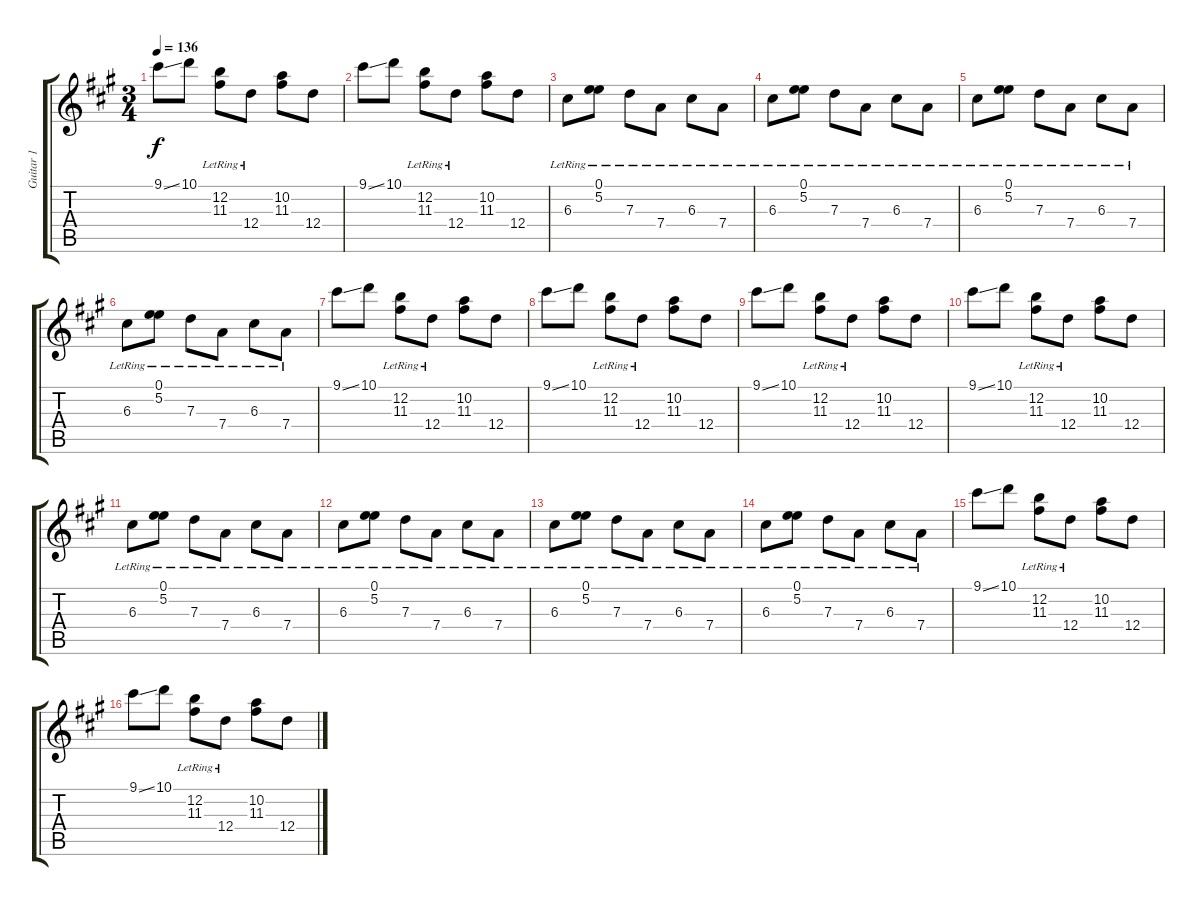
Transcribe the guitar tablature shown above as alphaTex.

\track ("Guitar 1" "Guitar 1") {instrument electricguitarjazz}
\staff {score tabs}
\tuning (E4 B3 G3 D3 A2 E2) {hide}
\ts (3 4)
\tempo 136
\clef g2
\ks a
9.1{ss}.8{dy f} 10.1.8 (12.2{lr} 11.3{lr}).8 12.4{lr}.8 (10.2 11.3).8 12.4.8 |
9.1{ss}.8 10.1.8 (12.2{lr} 11.3{lr}).8 12.4{lr}.8 (10.2 11.3).8 12.4.8 |
6.3{lr}.8 (0.1{lr} 5.2{lr}).8 7.3{lr}.8 7.4{lr}.8 6.3{lr}.8 7.4{lr}.8 |
6.3{lr}.8 (0.1{lr} 5.2{lr}).8 7.3{lr}.8 7.4{lr}.8 6.3{lr}.8 7.4{lr}.8 |
6.3{lr}.8 (0.1{lr} 5.2{lr}).8 7.3{lr}.8 7.4{lr}.8 6.3{lr}.8 7.4{lr}.8 |
6.3{lr}.8 (0.1{lr} 5.2{lr}).8 7.3{lr}.8 7.4{lr}.8 6.3{lr}.8 7.4{lr}.8 |
9.1{ss}.8 10.1.8 (12.2{lr} 11.3{lr}).8 12.4{lr}.8 (10.2 11.3).8 12.4.8 |
9.1{ss}.8 10.1.8 (12.2{lr} 11.3{lr}).8 12.4{lr}.8 (10.2 11.3).8 12.4.8 |
9.1{ss}.8 10.1.8 (12.2{lr} 11.3{lr}).8 12.4{lr}.8 (10.2 11.3).8 12.4.8 |
9.1{ss}.8 10.1.8 (12.2{lr} 11.3{lr}).8 12.4{lr}.8 (10.2 11.3).8 12.4.8 |
6.3{lr}.8 (0.1{lr} 5.2{lr}).8 7.3{lr}.8 7.4{lr}.8 6.3{lr}.8 7.4{lr}.8 |
6.3{lr}.8 (0.1{lr} 5.2{lr}).8 7.3{lr}.8 7.4{lr}.8 6.3{lr}.8 7.4{lr}.8 |
6.3{lr}.8 (0.1{lr} 5.2{lr}).8 7.3{lr}.8 7.4{lr}.8 6.3{lr}.8 7.4{lr}.8 |
6.3{lr}.8 (0.1{lr} 5.2{lr}).8 7.3{lr}.8 7.4{lr}.8 6.3{lr}.8 7.4{lr}.8 |
9.1{ss}.8 10.1.8 (12.2{lr} 11.3{lr}).8 12.4{lr}.8 (10.2 11.3).8 12.4.8 |
9.1{ss}.8 10.1.8 (12.2{lr} 11.3{lr}).8 12.4{lr}.8 (10.2 11.3).8 12.4.8
